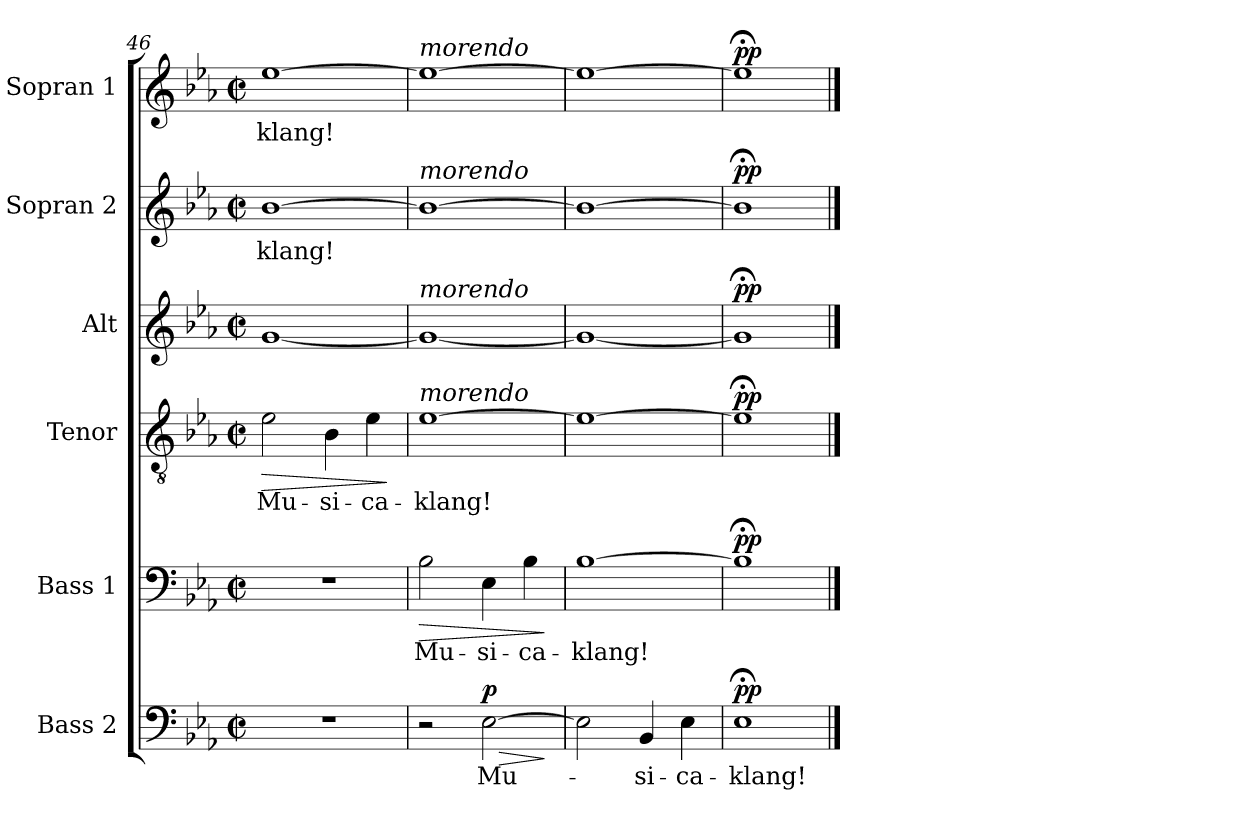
**kern	**text	**dynam	**kern	**text	**dynam	**kern	**text	**dynam	**kern	**dynam	**kern	**text	**dynam	**kern	**text	**dynam
*part6	*part6	*part6	*part5	*part5	*part5	*part4	*part4	*part4	*part3	*part3	*part2	*part2	*part2	*part1	*part1	*part1
*staff6	*staff6	*staff6	*staff5	*staff5	*staff5	*staff4	*staff4	*staff4	*staff3	*staff3	*staff2	*staff2	*staff2	*staff1	*staff1	*staff1
*I"Bass 2	*	*	*I"Bass 1	*	*	*I"Tenor	*	*	*I"Alt	*	*I"Sopran 2	*	*	*I"Sopran 1	*	*
*clefF4	*	*	*clefF4	*	*	*clefGv2	*	*	*clefG2	*	*clefG2	*	*	*clefG2	*	*
*k[b-e-a-]	*	*	*k[b-e-a-]	*	*	*k[b-e-a-]	*	*	*k[b-e-a-]	*	*k[b-e-a-]	*	*	*k[b-e-a-]	*	*
*M2/2	*	*	*M2/2	*	*	*M2/2	*	*	*M2/2	*	*M2/2	*	*	*M2/2	*	*
*met(c|)	*	*	*met(c|)	*	*	*met(c|)	*	*	*met(c|)	*	*met(c|)	*	*	*met(c|)	*	*
=46	=46	=46	=46	=46	=46	=46	=46	=46	=46	=46	=46	=46	=46	=46	=46	=46
!	!	!	!	!	!	!	!LO:LY:b	!LO:HP:b	!	!	!	!LO:LY:b	!	!	!LO:LY:b	!
1r	.	.	1r	.	.	2e-\	Mu-	>	[1g	.	[1b-	-klang!	.	[1ee-	-klang!	.
!	!	!	!	!	!	!	!LO:LY:b	!	!	!	!	!	!	!	!	!
.	.	.	.	.	.	4B-\	-si-	.	.	.	.	.	.	.	.	.
!	!	!	!	!	!	!	!LO:LY:b	!	!	!	!	!	!	!	!	!
.	.	.	.	.	.	4e-\	-ca-	.	.	.	.	.	.	.	.	.
.	.	.	.	.	.	.	.	]	.	.	.	.	.	.	.	.
=47	=47	=47	=47	=47	=47	=47	=47	=47	=47	=47	=47	=47	=47	=47	=47	=47
!	!	!	!	!	!	!	!	!	!	!	!	!	!	!LO:TX:a:i:t=morendo	!	!
!	!	!	!	!	!	!	!	!	!	!	!LO:TX:a:i:t=morendo	!	!	!	!	!
!	!	!	!	!	!	!	!	!	!LO:TX:a:i:t=morendo	!	!	!	!	!	!	!
!	!	!	!	!	!	!LO:TX:a:i:t=morendo	!	!	!	!	!	!	!	!	!	!
!	!	!	!	!LO:LY:b	!LO:HP:b	!	!LO:LY:b	!	!	!	!	!	!	!	!	!
2r	.	.	2B-\	Mu-	>	[1e-	-klang!	.	1g_	.	1b-_	.	.	1ee-_	.	.
!	!LO:LY:b	!LO:HP:b	!	!LO:LY:b	!	!	!	!	!	!	!	!	!	!	!	!
!	!	!LO:DY:n=1:a	!	!	!	!	!	!	!	!	!	!	!	!	!	!
[2E-\	Mu-	> p	4E-\	-si-	.	.	.	.	.	.	.	.	.	.	.	.
!	!	!	!	!LO:LY:b	!	!	!	!	!	!	!	!	!	!	!	!
.	.	.	4B-\	-ca-	.	.	.	.	.	.	.	.	.	.	.	.
.	.	]	.	.	]	.	.	.	.	.	.	.	.	.	.	.
=48	=48	=48	=48	=48	=48	=48	=48	=48	=48	=48	=48	=48	=48	=48	=48	=48
!	!	!	!	!LO:LY:b	!	!	!	!	!	!	!	!	!	!	!	!
2E-\]	.	.	[1B-	-klang!	.	1e-_	.	.	1g_	.	1b-_	.	.	1ee-_	.	.
!	!LO:LY:b	!	!	!	!	!	!	!	!	!	!	!	!	!	!	!
4BB-/	-si-	.	.	.	.	.	.	.	.	.	.	.	.	.	.	.
!	!LO:LY:b	!	!	!	!	!	!	!	!	!	!	!	!	!	!	!
4E-\	-ca-	.	.	.	.	.	.	.	.	.	.	.	.	.	.	.
=49	=49	=49	=49	=49	=49	=49	=49	=49	=49	=49	=49	=49	=49	=49	=49	=49
!	!LO:LY:b	!LO:DY:a	!	!	!LO:DY:a	!	!	!LO:DY:a	!	!LO:DY:a	!	!	!LO:DY:a	!	!	!LO:DY:a
1E-;<	-klang!	pp	1B-;<]	.	pp	1e-;<]	.	pp	1g;<]	pp	1b-;<]	.	pp	1ee-;<]	.	pp
==	==	==	==	==	==	==	==	==	==	==	==	==	==	==	==	==
*-	*-	*-	*-	*-	*-	*-	*-	*-	*-	*-	*-	*-	*-	*-	*-	*-
